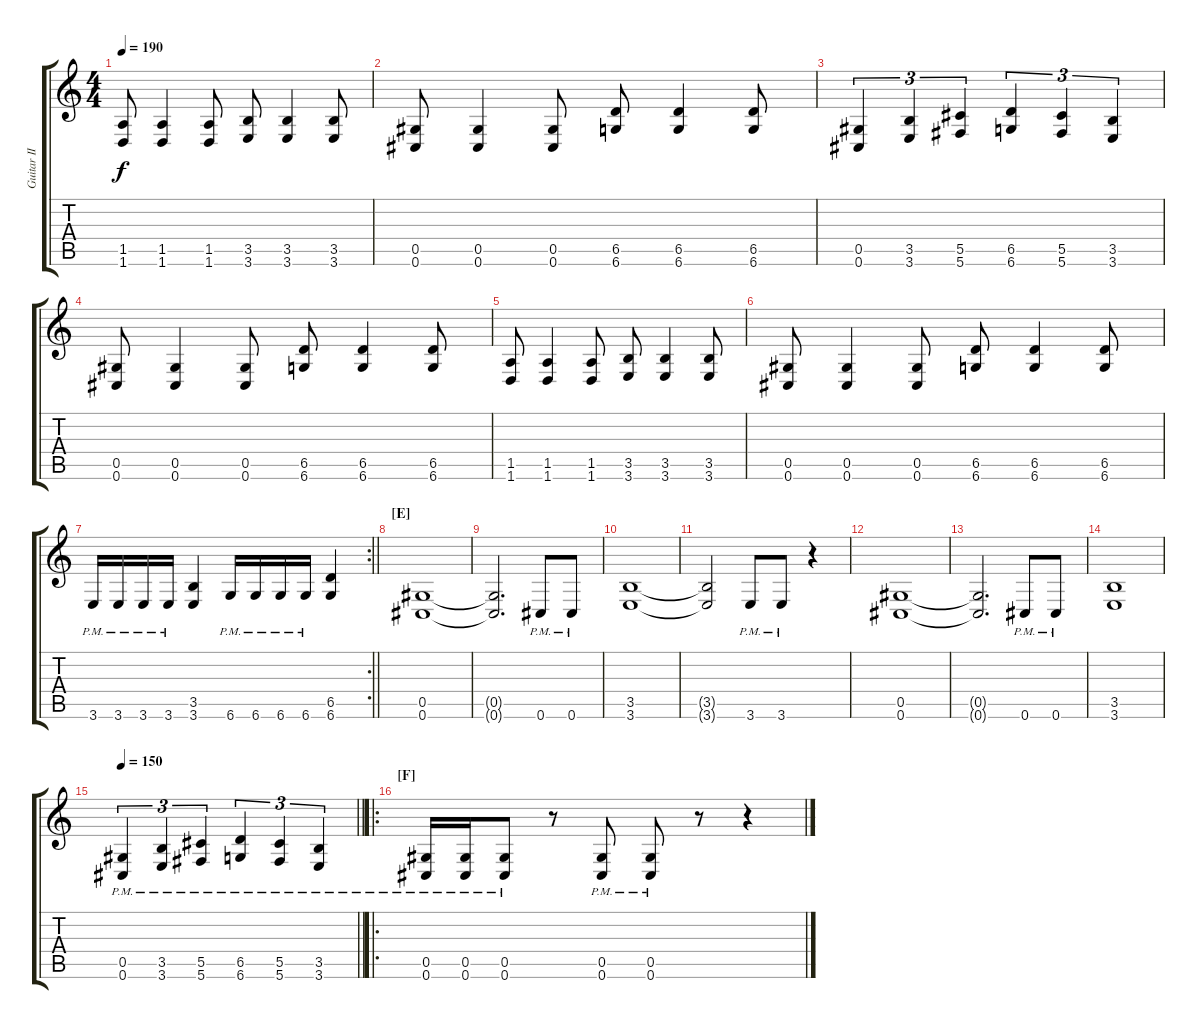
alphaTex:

\track ("Guitar II" "Guitar II") {instrument distortionguitar}
\staff {score tabs}
\tuning (Eb4 Bb3 Gb3 Db3 Ab2 Db2) {hide}
\ts (4 4)
\tempo 190
\clef g2
\ks c
(1.5 1.6).8{dy f} (1.5 1.6).4 (1.5 1.6).8 (3.5 3.6).8 (3.5 3.6).4 (3.5 3.6).8 |
(0.5 0.6).8 (0.5 0.6).4 (0.5 0.6).8 (6.5 6.6).8 (6.5 6.6).4 (6.5 6.6).8 |
(0.5 0.6).4{tu (3 2)} (3.5 3.6).4{tu (3 2)} (5.5 5.6).4{tu (3 2)} (6.5 6.6).4{tu (3 2)} (5.5 5.6).4{tu (3 2)} (3.5 3.6).4{tu (3 2)} |
(0.5 0.6).8 (0.5 0.6).4 (0.5 0.6).8 (6.5 6.6).8 (6.5 6.6).4 (6.5 6.6).8 |
(1.5 1.6).8 (1.5 1.6).4 (1.5 1.6).8 (3.5 3.6).8 (3.5 3.6).4 (3.5 3.6).8 |
(0.5 0.6).8 (0.5 0.6).4 (0.5 0.6).8 (6.5 6.6).8 (6.5 6.6).4 (6.5 6.6).8 |
\rc 2
\barLineRight lightlight
3.6{pm}.16 3.6{pm}.16 3.6{pm}.16 3.6{pm}.16 (3.5 3.6).4 6.6{pm}.16 6.6{pm}.16 6.6{pm}.16 6.6{pm}.16 (6.5 6.6).4 |
\section ("" "[E]")
(0.5 0.6).1 |
(0.5{t} 0.6{t}).2{d} 0.6{pm}.8 0.6{pm}.8 |
(3.5 3.6).1 |
(3.5{t} 3.6{t}).2 3.6{pm}.8 3.6{pm}.8 r.4 |
(0.5 0.6).1 |
(0.5{t} 0.6{t}).2{d} 0.6{pm}.8 0.6{pm}.8 |
(3.5 3.6).1 |
\tempo 150
\barLineRight lightlight
(0.5{pm} 0.6{pm}).4{tu (3 2)} (3.5{pm} 3.6{pm}).4{tu (3 2)} (5.5{pm} 5.6{pm}).4{tu (3 2)} (6.5{pm} 6.6{pm}).4{tu (3 2)} (5.5{pm} 5.6{pm}).4{tu (3 2)} (3.5{pm} 3.6{pm}).4{tu (3 2)} |
\ro
\section ("" "[F]")
(0.5{pm} 0.6{pm}).16 (0.5{pm} 0.6{pm}).16 (0.5{pm} 0.6{pm}).8 r.8 (0.5{pm} 0.6{pm}).8 (0.5{pm} 0.6{pm}).8 r.8 r.4
